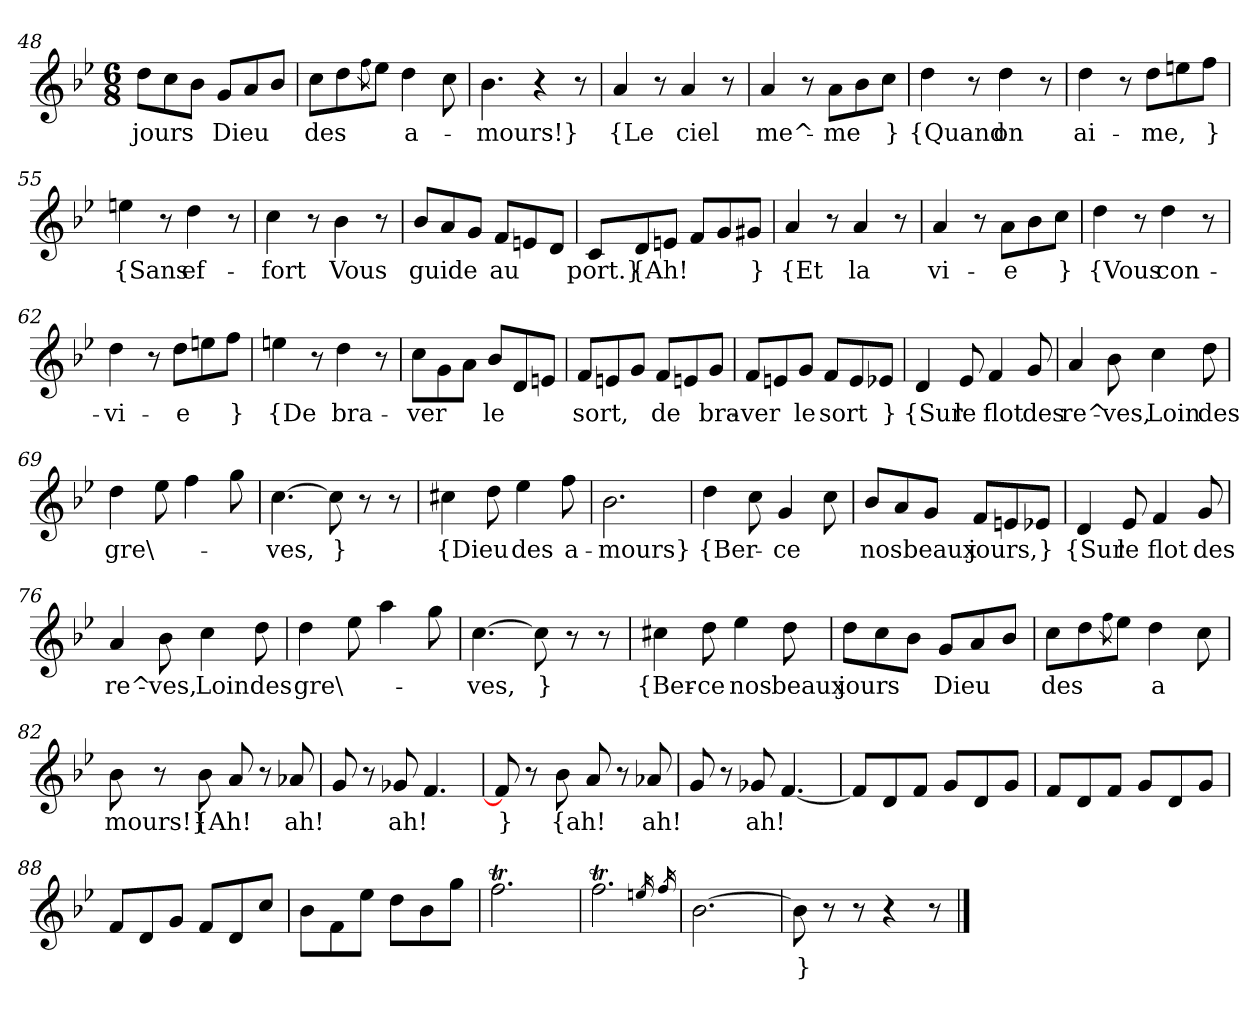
**kern	**text
*part1	*part1
*staff1	*staff1
*clefG2	*
*k[b-e-]	*
*M6/8	*
=48	=48
8dd\L	jours
8cc\	.
8b-\J	.
8g/L	Dieu
8a/	.
8b-/J	.
=49	=49
8cc\L	des
8dd\	.
8qff\	.
8ee-\J	.
4dd	a-
8cc	.
=50	=50
4.b-	-mours!}
4r	.
8r	.
=51	=51
4a	{Le
8r	.
4a	ciel
8r	.
=52	=52
4a	me^-
8r	.
8a\L	me
8b-\	.
8cc\J	}
=53	=53
4dd	{Quand
8r	.
4dd	on
8r	.
=54	=54
4dd	ai-
8r	.
8dd\L	-me,
8een\	.
8ff\J	}
=55	=55
4een	{Sans
8r	.
4dd	ef-
8r	.
=56	=56
4cc	-fort
8r	.
4b-	Vous
8r	.
=57	=57
8b-/L	guide
8a/	.
8g/J	.
8f/L	au
8en/	.
8d/J	.
=58	=58
8c/L	port.}
8d/	{Ah!
8en/J	.
8f/L	.
8g/	.
8g#X/J	}
=59	=59
4a	{Et
8r	.
4a	la
8r	.
=60	=60
4a	vi-
8r	.
8a\L	-e
8b-\	.
8cc\J	}
=61	=61
4dd	{Vous
8r	.
4dd	con-
8r	.
=62	=62
4dd	-vi-
8r	.
8dd\L	-e
8een\	.
8ff\J	}
=63	=63
4een	{De
8r	.
4dd	bra-
8r	.
=64	=64
8cc\L	-ver
8g\	.
8a\J	.
8b-/L	le
8d/	.
8en/J	.
=65	=65
8f/L	sort,
8en/	.
8g/J	.
8f/L	de
8en/	.
8g/J	bra-
=66	=66
8f/L	-ver
8en/	.
8g/J	le
8f/L	sort
8e/	.
8e-X/J	}
=67	=67
4d	{Sur
8e-	le
4f	flot
8g	des
=68	=68
4a	re^-
8b-	-ves,
4cc	Loin
8dd	des
=69	=69
4dd	gre\-
8ee-	.
4ff	.
8gg	.
=70	=70
[4.cc	-ves,
8cc]	}
8r	.
8r	.
=71	=71
4cc#X	{Dieu
8dd	.
4ee-	des
8ff	a-
=72	=72
2.b-	-mours}
=73	=73
4dd	{Ber-
8cc	.
4g	-ce
8cc	.
=74	=74
8b-/L	nos
8a/	.
8g/J	beaux
8f/L	jours,
8en/	.
8e-X/J	}
=75	=75
4d	{Sur
8e-	le
4f	flot
8g	des
=76	=76
4a	re^-
8b-	-ves,
4cc	Loin
8dd	des
=77	=77
4dd	gre\-
8ee-	.
4aa	.
8gg	.
=78	=78
[4.cc	-ves,
8cc]	}
8r	.
8r	.
=79	=79
4cc#X	{Ber-
8dd	-ce
4ee-	nos
8dd	beaux
=80	=80
8dd\L	jours
8cc\	.
8b-\J	.
8g/L	Dieu
8a/	.
8b-/J	.
=81	=81
8cc\L	des
8dd\	.
8qff\	.
8ee-\J	.
4dd	a
8cc	.
=82	=82
8b-	-mours!}
8r	.
8b-	{Ah!
8a	.
8r	.
8a-X	ah!
=83	=83
8g	.
8r	.
8g-X	ah!
4.f	.
=84	=84
8f]	}
8r	.
8b-	{ah!
8a	.
8r	.
8a-X	ah!
=85	=85
8g	.
8r	.
8g-X	ah!
[4.f	.
=86	=86
8f/L]	.
8d/	.
8f/J	.
8g/L	.
8d/	.
8g/J	.
=87	=87
8f/L	.
8d/	.
8f/J	.
8g/L	.
8d/	.
8g/J	.
=88	=88
8f/L	.
8d/	.
8g/J	.
8f/L	.
8d/	.
8cc/J	.
=89	=89
8b-\L	.
8f\	.
8ee-\J	.
8dd\L	.
8b-\	.
8gg\J	.
=90	=90
2.ffT	.
=91	=91
2.ffT	.
16qeen	.
16qff	.
=92	=92
[2.b-	.
=93	=93
8b-]	}
8r	.
8r	.
4r	.
8r	.
==	==
*-	*-
